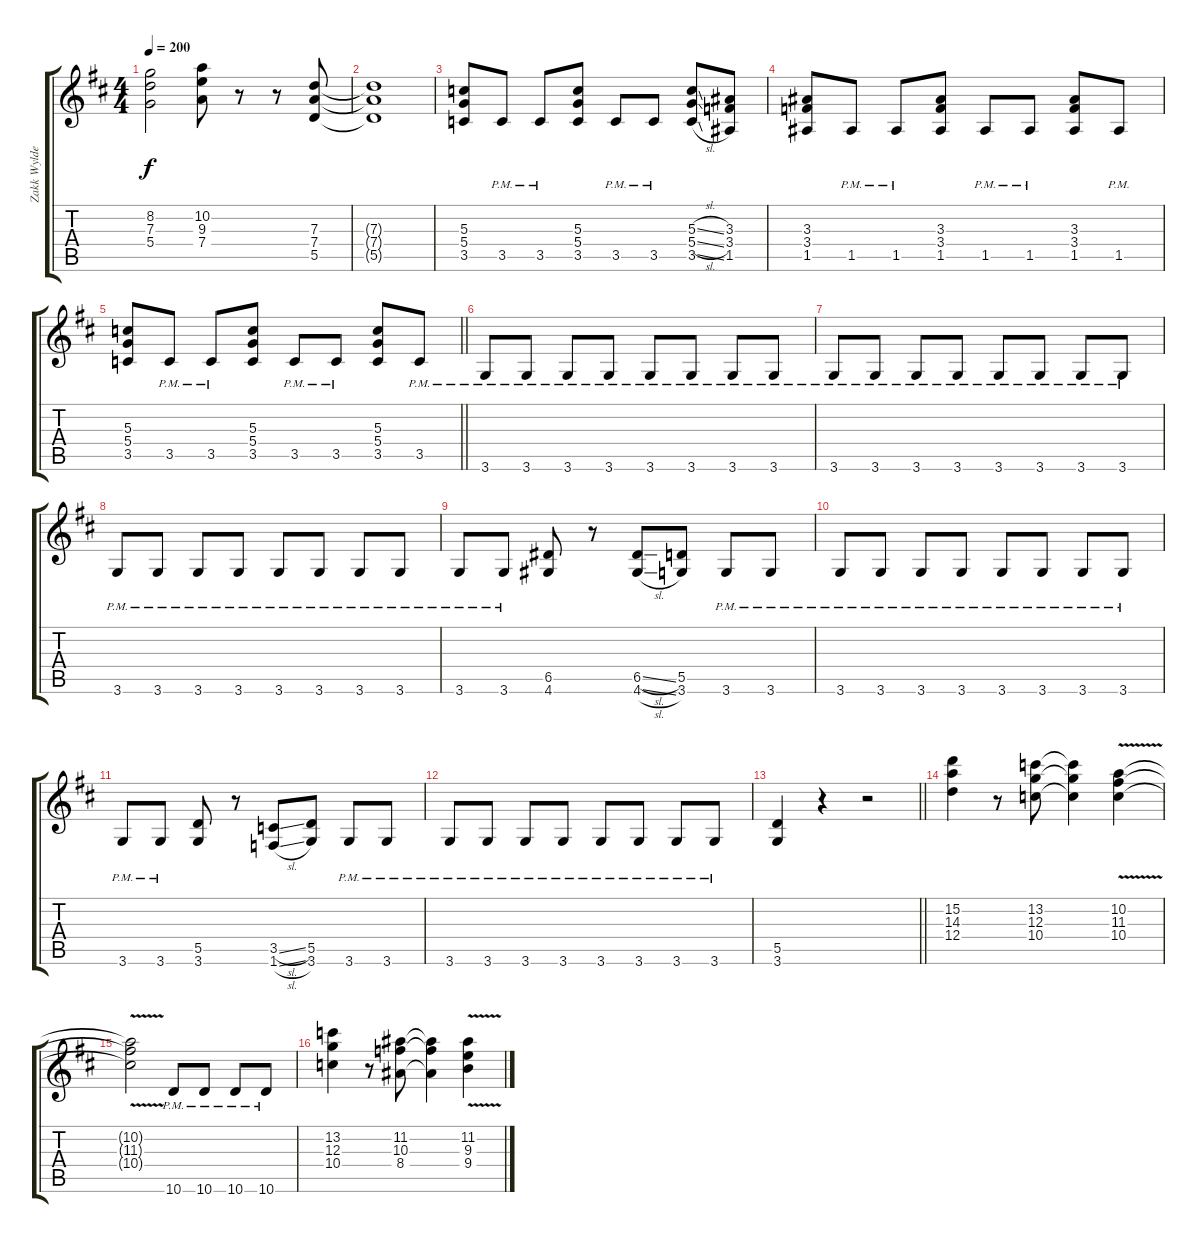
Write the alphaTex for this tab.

\track ("Zakk Wylde (Solo)" "Zakk Wylde") {instrument overdrivenguitar}
\staff {score tabs}
\tuning (E4 B3 G3 D3 A2 E2) {hide}
\ts (4 4)
\tempo 200
\clef g2
\ks d
(8.2{t} 7.3{t} 5.4{t}).2{dy f} (10.2 9.3 7.4).8 r.8 r.8 (7.3 7.4 5.5).8 |
(7.3{t} 7.4{t} 5.5{t}).1 |
(5.3 5.4 3.5).8 3.5{pm}.8 3.5{pm}.8 (5.3 5.4 3.5).8 3.5{pm}.8 3.5{pm}.8 (5.3{sl} 5.4{sl} 3.5{sl}).8 (3.3 3.4 1.5).8 |
(3.3 3.4 1.5).8 1.5{pm}.8 1.5{pm}.8 (3.3 3.4 1.5).8 1.5{pm}.8 1.5{pm}.8 (3.3 3.4 1.5).8 1.5{pm}.8 |
\barLineRight lightlight
(5.3 5.4 3.5).8 3.5{pm}.8 3.5{pm}.8 (5.3 5.4 3.5).8 3.5{pm}.8 3.5{pm}.8 (5.3 5.4 3.5).8 3.5{pm}.8 |
3.6{pm}.8 3.6{pm}.8 3.6{pm}.8 3.6{pm}.8 3.6{pm}.8 3.6{pm}.8 3.6{pm}.8 3.6{pm}.8 |
3.6{pm}.8 3.6{pm}.8 3.6{pm}.8 3.6{pm}.8 3.6{pm}.8 3.6{pm}.8 3.6{pm}.8 3.6{pm}.8 |
3.6{pm}.8 3.6{pm}.8 3.6{pm}.8 3.6{pm}.8 3.6{pm}.8 3.6{pm}.8 3.6{pm}.8 3.6{pm}.8 |
3.6{pm}.8 3.6{pm}.8 (6.5 4.6).8 r.8 (6.5{sl} 4.6{sl}).8 (5.5 3.6).8 3.6{pm}.8 3.6{pm}.8 |
3.6{pm}.8 3.6{pm}.8 3.6{pm}.8 3.6{pm}.8 3.6{pm}.8 3.6{pm}.8 3.6{pm}.8 3.6{pm}.8 |
3.6{pm}.8 3.6{pm}.8 (5.5 3.6).8 r.8 (3.5{sl} 1.6{sl}).8 (5.5 3.6).8 3.6{pm}.8 3.6{pm}.8 |
3.6{pm}.8 3.6{pm}.8 3.6{pm}.8 3.6{pm}.8 3.6{pm}.8 3.6{pm}.8 3.6{pm}.8 3.6{pm}.8 |
\barLineRight lightlight
(5.5 3.6).4 r.4 r.2 |
(15.2 14.3 12.4).4 r.8 (13.2 12.3 10.4).8 (13.2{t} 12.3{t} 10.4{t}).4 (10.2{v} 11.3{v} 10.4{v}).4 |
(10.2{t} 11.3{t} 10.4{t}).2 10.6{pm}.8 10.6{pm}.8 10.6{pm}.8 10.6{pm}.8 |
(13.2 12.3 10.4).4 r.8 (11.2 10.3 8.4).8 (11.2{t} 10.3{t} 8.4{t}).4 (11.2{v} 9.3{v} 9.4{v}).4
